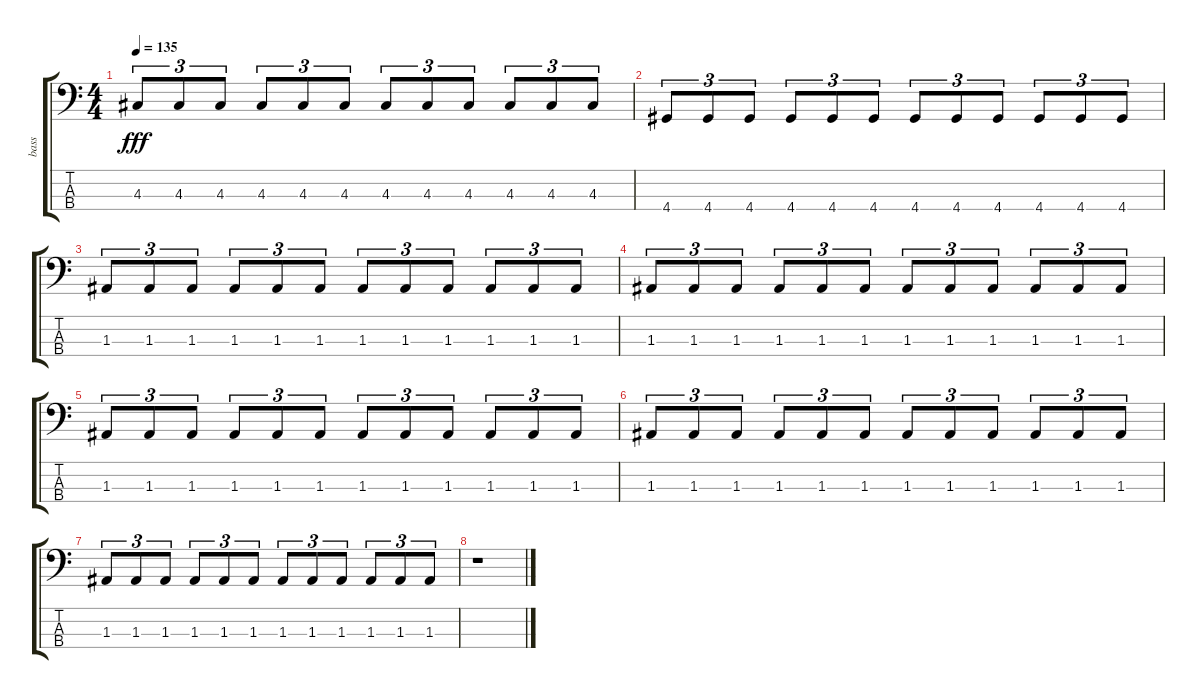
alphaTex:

\track ("bass" "bass") {instrument synthbass2}
\staff {score tabs}
\tuning (G2 D2 A1 E1) {hide}
\ts (4 4)
\tempo 135
\clef f4
\ks c
4.3.8{tu (3 2) dy fff} 4.3.8{tu (3 2)} 4.3.8{tu (3 2)} 4.3.8{tu (3 2)} 4.3.8{tu (3 2)} 4.3.8{tu (3 2)} 4.3.8{tu (3 2)} 4.3.8{tu (3 2)} 4.3.8{tu (3 2)} 4.3.8{tu (3 2)} 4.3.8{tu (3 2)} 4.3.8{tu (3 2)} |
4.4.8{tu (3 2)} 4.4.8{tu (3 2)} 4.4.8{tu (3 2)} 4.4.8{tu (3 2)} 4.4.8{tu (3 2)} 4.4.8{tu (3 2)} 4.4.8{tu (3 2)} 4.4.8{tu (3 2)} 4.4.8{tu (3 2)} 4.4.8{tu (3 2)} 4.4.8{tu (3 2)} 4.4.8{tu (3 2)} |
1.3.8{tu (3 2)} 1.3.8{tu (3 2)} 1.3.8{tu (3 2)} 1.3.8{tu (3 2)} 1.3.8{tu (3 2)} 1.3.8{tu (3 2)} 1.3.8{tu (3 2)} 1.3.8{tu (3 2)} 1.3.8{tu (3 2)} 1.3.8{tu (3 2)} 1.3.8{tu (3 2)} 1.3.8{tu (3 2)} |
1.3.8{tu (3 2)} 1.3.8{tu (3 2)} 1.3.8{tu (3 2)} 1.3.8{tu (3 2)} 1.3.8{tu (3 2)} 1.3.8{tu (3 2)} 1.3.8{tu (3 2)} 1.3.8{tu (3 2)} 1.3.8{tu (3 2)} 1.3.8{tu (3 2)} 1.3.8{tu (3 2)} 1.3.8{tu (3 2)} |
1.3.8{tu (3 2)} 1.3.8{tu (3 2)} 1.3.8{tu (3 2)} 1.3.8{tu (3 2)} 1.3.8{tu (3 2)} 1.3.8{tu (3 2)} 1.3.8{tu (3 2)} 1.3.8{tu (3 2)} 1.3.8{tu (3 2)} 1.3.8{tu (3 2)} 1.3.8{tu (3 2)} 1.3.8{tu (3 2)} |
1.3.8{tu (3 2)} 1.3.8{tu (3 2)} 1.3.8{tu (3 2)} 1.3.8{tu (3 2)} 1.3.8{tu (3 2)} 1.3.8{tu (3 2)} 1.3.8{tu (3 2)} 1.3.8{tu (3 2)} 1.3.8{tu (3 2)} 1.3.8{tu (3 2)} 1.3.8{tu (3 2)} 1.3.8{tu (3 2)} |
1.3.8{tu (3 2)} 1.3.8{tu (3 2)} 1.3.8{tu (3 2)} 1.3.8{tu (3 2)} 1.3.8{tu (3 2)} 1.3.8{tu (3 2)} 1.3.8{tu (3 2)} 1.3.8{tu (3 2)} 1.3.8{tu (3 2)} 1.3.8{tu (3 2)} 1.3.8{tu (3 2)} 1.3.8{tu (3 2)} |
r.1
